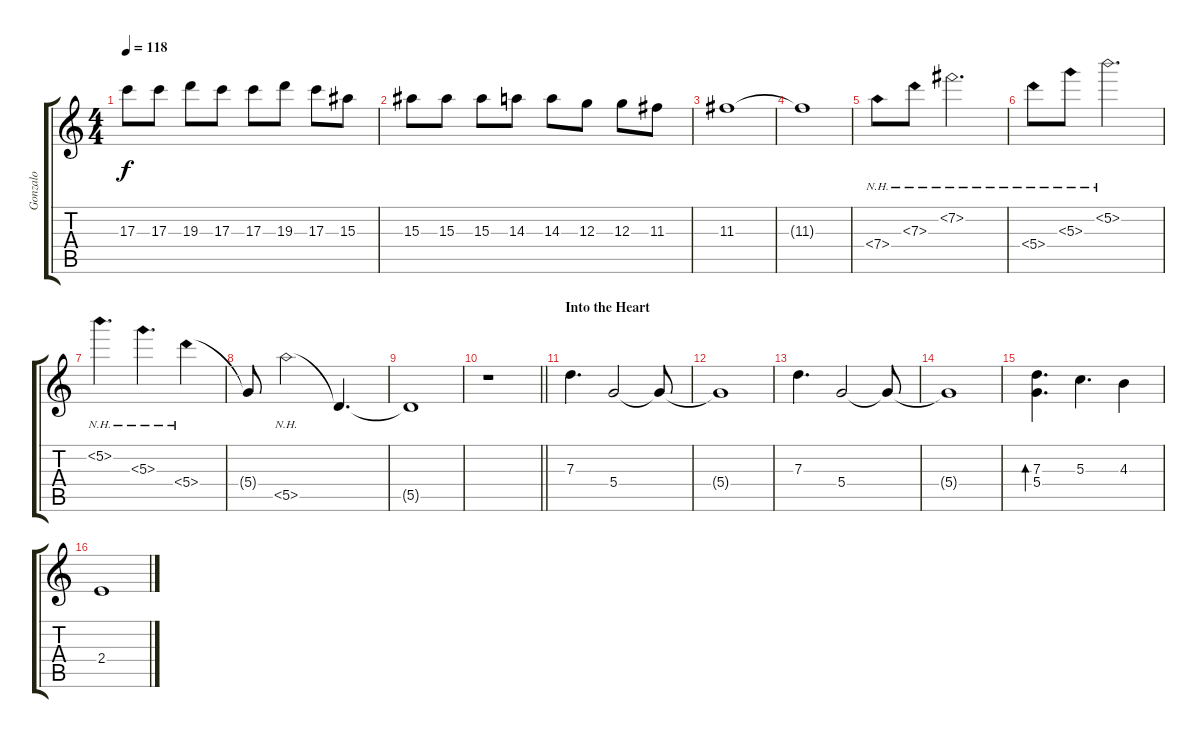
\track ("Gonzalo" "Gonzalo") {instrument distortionguitar}
\staff {score tabs}
\tuning (E4 B3 G3 D3 A2 E2) {hide}
\ts (4 4)
\tempo 118
\clef g2
\ks c
17.3.8{dy f} 17.3.8 19.3.8 17.3.8 17.3.8 19.3.8 17.3.8 15.3.8 |
15.3.8 15.3.8 15.3.8 14.3.8 14.3.8 12.3.8 12.3.8 11.3.8 |
11.3.1 |
11.3{t}.1 |
7.4{nh}.8 7.3{nh}.8 7.2{nh}.2{d} |
5.4{nh}.8 5.3{nh}.8 5.2{nh}.2{d} |
5.2{nh}.4{d} 5.3{nh}.4{d} 5.4{nh}.4 |
5.4{t}.8 5.5{nh}.2 5.5{t}.4{d} |
5.5{t}.1 |
\barLineRight lightlight
r.1 |
\section ("" "Into the Heart")
7.3.4{d volume 16} 5.4.2 5.4{t}.8 |
5.4{t}.1 |
7.3.4{d} 5.4.2 5.4{t}.8 |
5.4{t}.1 |
(7.3 5.4).4{d bd 240} 5.3.4{d} 4.3.4 |
2.4.1
